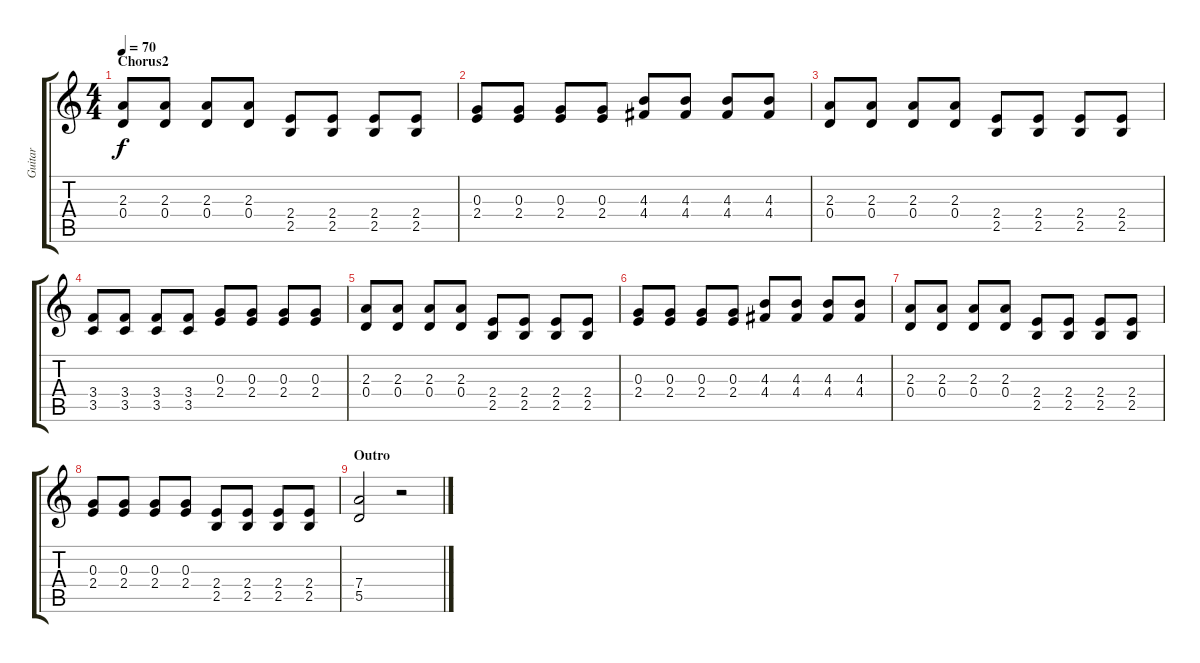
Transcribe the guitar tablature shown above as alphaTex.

\track ("Guitar" "Guitar") {instrument electricguitarmuted}
\staff {score tabs}
\tuning (E4 B3 G3 D3 A2 E2) {hide}
\ts (4 4)
\section ("" "Chorus2")
\tempo 70
\clef g2
\ks c
(2.3 0.4).8{dy f} (2.3 0.4).8 (2.3 0.4).8 (2.3 0.4).8 (2.4 2.5).8 (2.4 2.5).8 (2.4 2.5).8 (2.4 2.5).8 |
(0.3 2.4).8 (0.3 2.4).8 (0.3 2.4).8 (0.3 2.4).8 (4.3 4.4).8 (4.3 4.4).8 (4.3 4.4).8 (4.3 4.4).8 |
(2.3 0.4).8 (2.3 0.4).8 (2.3 0.4).8 (2.3 0.4).8 (2.4 2.5).8 (2.4 2.5).8 (2.4 2.5).8 (2.4 2.5).8 |
(3.4 3.5).8 (3.4 3.5).8 (3.4 3.5).8 (3.4 3.5).8 (0.3 2.4).8 (0.3 2.4).8 (0.3 2.4).8 (0.3 2.4).8 |
(2.3 0.4).8 (2.3 0.4).8 (2.3 0.4).8 (2.3 0.4).8 (2.4 2.5).8 (2.4 2.5).8 (2.4 2.5).8 (2.4 2.5).8 |
(0.3 2.4).8 (0.3 2.4).8 (0.3 2.4).8 (0.3 2.4).8 (4.3 4.4).8 (4.3 4.4).8 (4.3 4.4).8 (4.3 4.4).8 |
(2.3 0.4).8 (2.3 0.4).8 (2.3 0.4).8 (2.3 0.4).8 (2.4 2.5).8 (2.4 2.5).8 (2.4 2.5).8 (2.4 2.5).8 |
(0.3 2.4).8 (0.3 2.4).8 (0.3 2.4).8 (0.3 2.4).8 (2.4 2.5).8 (2.4 2.5).8 (2.4 2.5).8 (2.4 2.5).8 |
\section ("" "Outro")
(7.4 5.5).2 r.2
